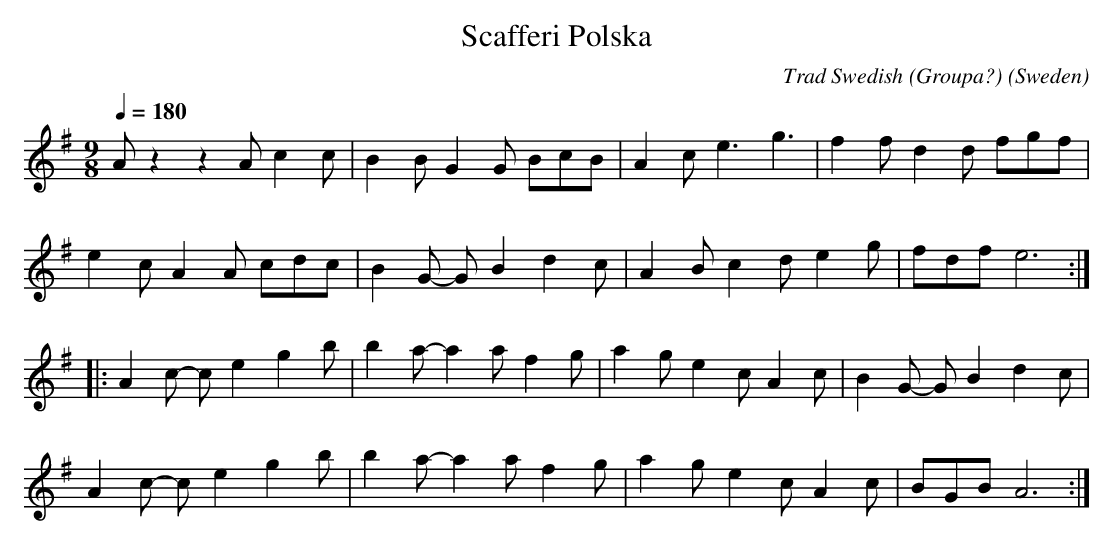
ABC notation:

X:1
T:Scafferi Polska
C:Trad Swedish (Groupa?)
L:1/8
M:9/8
O:Sweden
Q:1/4=180
K:G major
A z2z2A c2c|B2B G2G BcB|A2c e3g3|f2f d2d fgf|
e2c A2A cdc|B2G- G B2d2c|A2B c2d e2g|fdf e6:|
|:A2c- c e2g2b|b2a- a2a f2g|a2g e2c A2c|B2G- G B2d2c|
A2c- c e2g2b|b2a- a2a f2g|a2g e2c A2c|BGB A6:|
